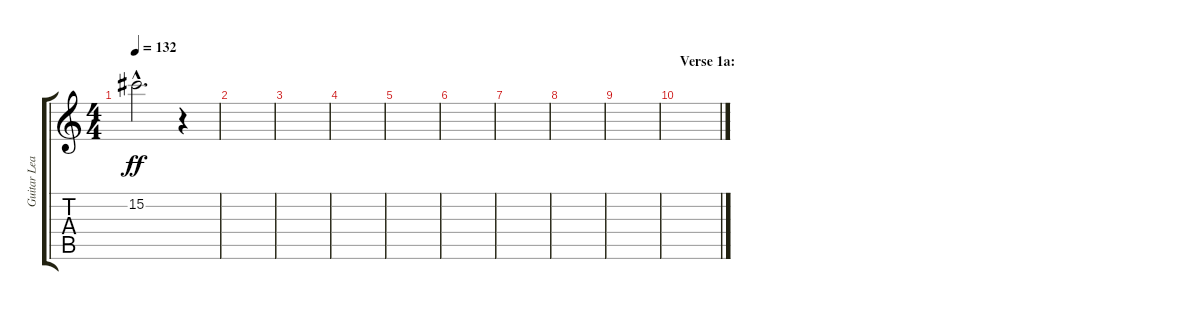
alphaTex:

\track ("Guitar Lead" "Guitar Lea") {instrument distortionguitar}
\staff {score tabs}
\tuning (Eb4 Bb3 Gb3 Db3 Ab2 Eb2) {hide}
\ts (4 4)
\tempo 132
\clef g2
\ks c
15.2{hac}.2{d dy ff} r.4 |
|
|
|
|
|
|
|
|
\section ("" "Verse 1a:")
